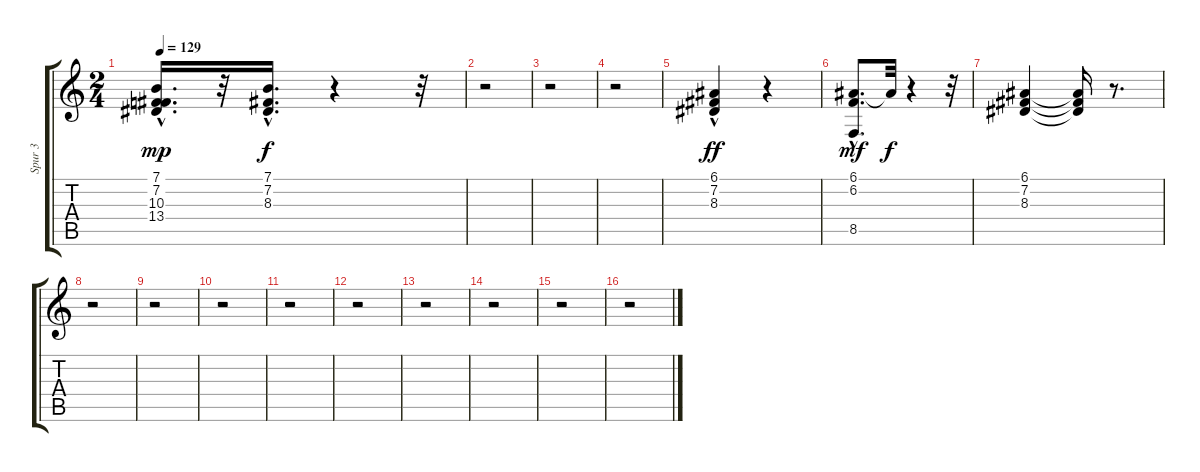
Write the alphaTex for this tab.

\track ("Spur 3" "Spur 3") {instrument stringensemble1}
\staff {score tabs}
\tuning (E4 B3 G3 D3 A2 E2) {hide}
\ts (2 4)
\tempo 129
\clef g2
\ks c
(7.1{hac} 7.2{hac} 10.3 13.4{hac}).16{d dy mp} r.32 (7.1{hac} 7.2{hac} 8.3{hac}).16{d dy f} r.4 r.32 |
r.2 |
r.2 |
r.2 |
(6.1{hac} 7.2 8.3).4{dy ff} r.4 |
(6.1{hac} 6.2{hac} 8.5{hac}).8{d dy mf} 6.1{t}.32{dy f} r.4 r.32 |
(6.1 7.2 8.3).4 (6.1{t} 7.2{t} 8.3{t}).16 r.8{d} |
r.2 |
r.2 |
r.2 |
r.2 |
r.2 |
r.2 |
r.2 |
r.2 |
r.2
